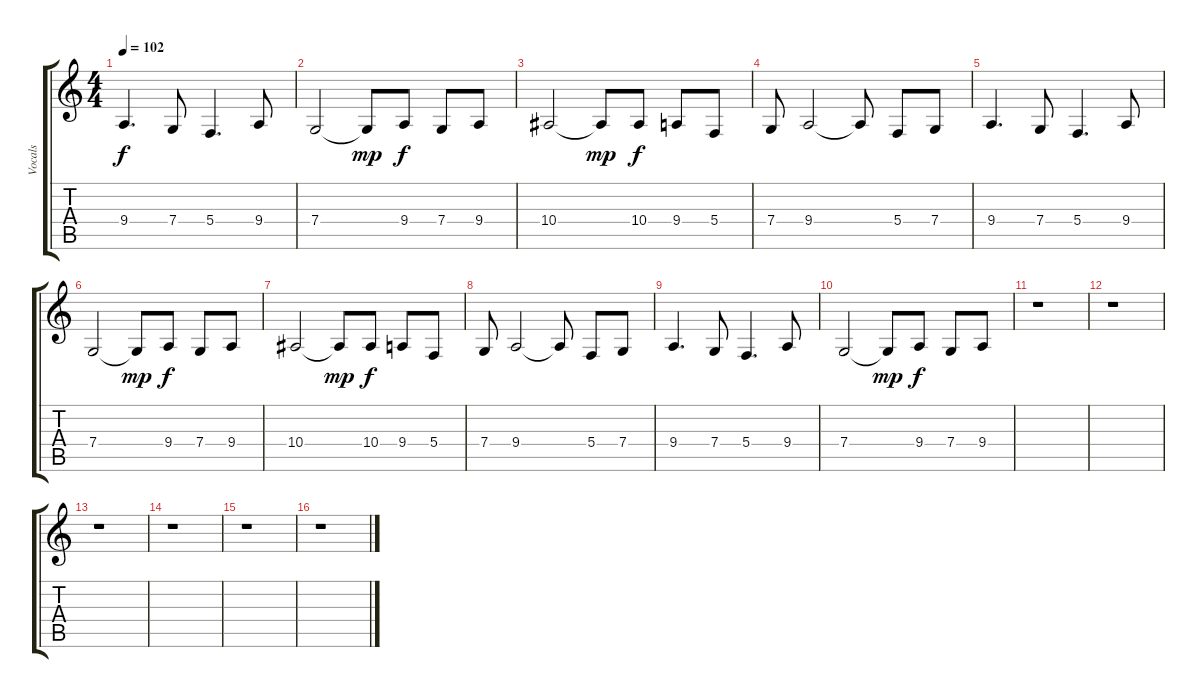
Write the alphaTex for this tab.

\track ("Vocals" "Vocals") {instrument voiceoohs}
\staff {score tabs}
\tuning (D4 A3 F3 C3 G2 D2) {hide}
\ts (4 4)
\tempo 102
\clef g2
\ks c
9.4.4{d dy f} 7.4.8 5.4.4{d} 9.4.8 |
7.4.2 7.4{t}.8{dy mp} 9.4.8{dy f} 7.4.8 9.4.8 |
10.4.2 10.4{t}.8{dy mp} 10.4.8{dy f} 9.4.8 5.4.8 |
7.4.8 9.4.2 9.4{t}.8 5.4.8 7.4.8 |
9.4.4{d} 7.4.8 5.4.4{d} 9.4.8 |
7.4.2 7.4{t}.8{dy mp} 9.4.8{dy f} 7.4.8 9.4.8 |
10.4.2 10.4{t}.8{dy mp} 10.4.8{dy f} 9.4.8 5.4.8 |
7.4.8 9.4.2 9.4{t}.8 5.4.8 7.4.8 |
9.4.4{d} 7.4.8 5.4.4{d} 9.4.8 |
7.4.2 7.4{t}.8{dy mp} 9.4.8{dy f} 7.4.8 9.4.8 |
r.1 |
r.1 |
r.1 |
r.1 |
r.1 |
r.1
